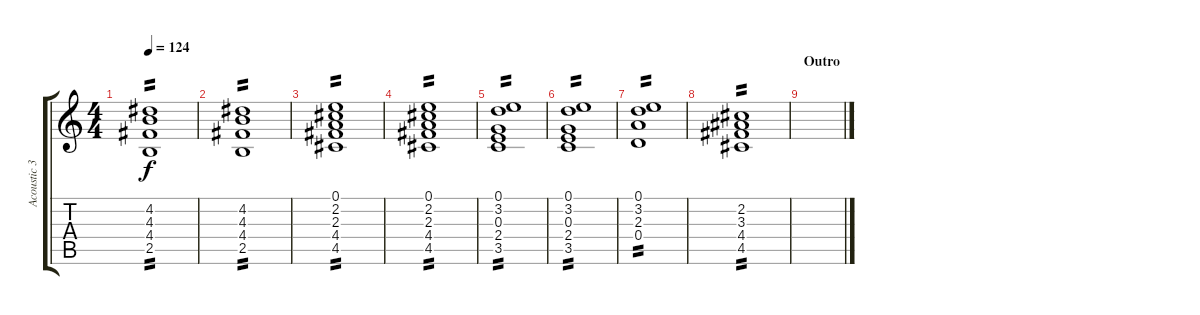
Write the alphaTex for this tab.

\track ("Acoustic 3 (Dub)" "Acoustic 3") {instrument acousticguitarsteel}
\staff {score tabs}
\tuning (E4 B3 G3 D3 A2 E2) {hide}
\ts (4 4)
\tempo 124
\clef g2
\ks c
(4.2 4.3 4.4 2.5).1{tp 2 dy f} |
(4.2 4.3 4.4 2.5).1{tp 2} |
(0.1 2.2 2.3 4.4 4.5).1{tp 2} |
(0.1 2.2 2.3 4.4 4.5).1{tp 2} |
(0.1 3.2 0.3 2.4 3.5).1{tp 2} |
(0.1 3.2 0.3 2.4 3.5).1{tp 2} |
(0.1 3.2 2.3 0.4).1{tp 2} |
(2.2 3.3 4.4 4.5).1{tp 2} |
\section ("" "Outro")
